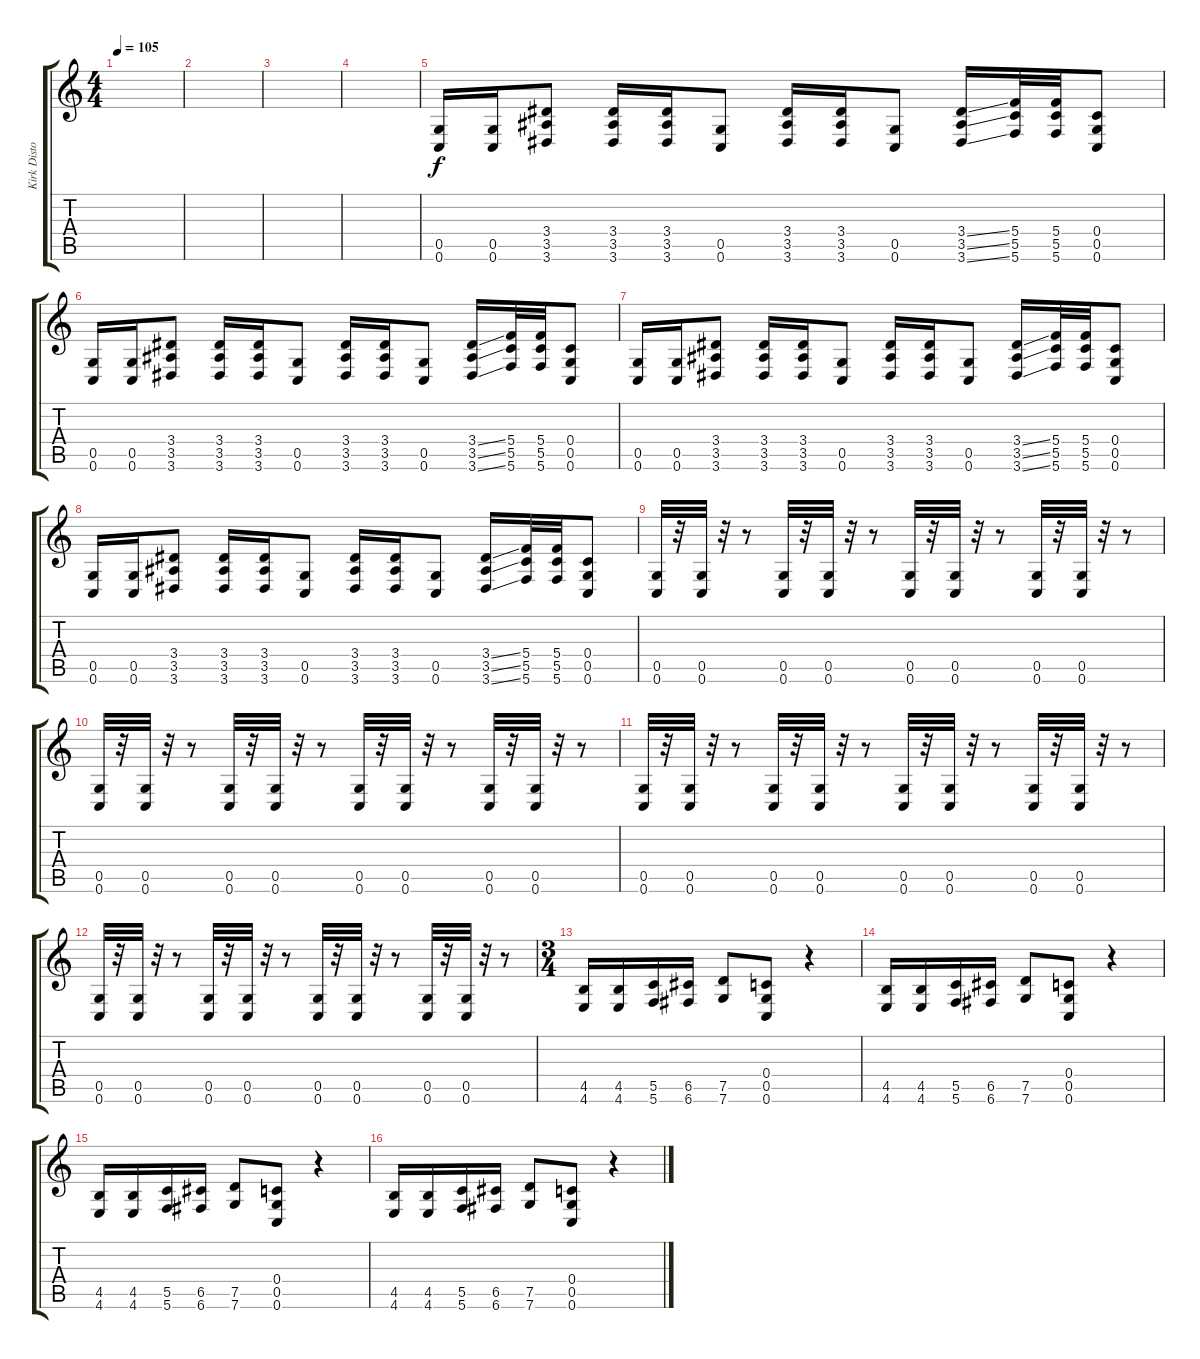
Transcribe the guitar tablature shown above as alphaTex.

\track ("Kirk Distortion" "Kirk Disto") {instrument distortionguitar}
\staff {score tabs}
\tuning (D4 A3 F3 C3 G2 C2) {hide}
\ts (4 4)
\tempo 105
\clef g2
\ks c
|
|
|
|
(0.5 0.6).16 (0.5 0.6).16 (3.4 3.5 3.6).8 (3.4 3.5 3.6).16 (3.4 3.5 3.6).16 (0.5 0.6).8 (3.4 3.5 3.6).16 (3.4 3.5 3.6).16 (0.5 0.6).8 (3.4{ss} 3.5{ss} 3.6{ss}).16 (5.4 5.5 5.6).32 (5.4 5.5 5.6).32 (0.4 0.5 0.6).8 |
(0.5 0.6).16 (0.5 0.6).16 (3.4 3.5 3.6).8 (3.4 3.5 3.6).16 (3.4 3.5 3.6).16 (0.5 0.6).8 (3.4 3.5 3.6).16 (3.4 3.5 3.6).16 (0.5 0.6).8 (3.4{ss} 3.5{ss} 3.6{ss}).16 (5.4 5.5 5.6).32 (5.4 5.5 5.6).32 (0.4 0.5 0.6).8 |
(0.5 0.6).16 (0.5 0.6).16 (3.4 3.5 3.6).8 (3.4 3.5 3.6).16 (3.4 3.5 3.6).16 (0.5 0.6).8 (3.4 3.5 3.6).16 (3.4 3.5 3.6).16 (0.5 0.6).8 (3.4{ss} 3.5{ss} 3.6{ss}).16 (5.4 5.5 5.6).32 (5.4 5.5 5.6).32 (0.4 0.5 0.6).8 |
(0.5 0.6).16 (0.5 0.6).16 (3.4 3.5 3.6).8 (3.4 3.5 3.6).16 (3.4 3.5 3.6).16 (0.5 0.6).8 (3.4 3.5 3.6).16 (3.4 3.5 3.6).16 (0.5 0.6).8 (3.4{ss} 3.5{ss} 3.6{ss}).16 (5.4 5.5 5.6).32 (5.4 5.5 5.6).32 (0.4 0.5 0.6).8 |
(0.5 0.6).32 r.32 (0.5 0.6).32 r.32 r.8 (0.5 0.6).32 r.32 (0.5 0.6).32 r.32 r.8 (0.5 0.6).32 r.32 (0.5 0.6).32 r.32 r.8 (0.5 0.6).32 r.32 (0.5 0.6).32 r.32 r.8 |
(0.5 0.6).32 r.32 (0.5 0.6).32 r.32 r.8 (0.5 0.6).32 r.32 (0.5 0.6).32 r.32 r.8 (0.5 0.6).32 r.32 (0.5 0.6).32 r.32 r.8 (0.5 0.6).32 r.32 (0.5 0.6).32 r.32 r.8 |
(0.5 0.6).32 r.32 (0.5 0.6).32 r.32 r.8 (0.5 0.6).32 r.32 (0.5 0.6).32 r.32 r.8 (0.5 0.6).32 r.32 (0.5 0.6).32 r.32 r.8 (0.5 0.6).32 r.32 (0.5 0.6).32 r.32 r.8 |
(0.5 0.6).32 r.32 (0.5 0.6).32 r.32 r.8 (0.5 0.6).32 r.32 (0.5 0.6).32 r.32 r.8 (0.5 0.6).32 r.32 (0.5 0.6).32 r.32 r.8 (0.5 0.6).32 r.32 (0.5 0.6).32 r.32 r.8 |
\ts (3 4)
(4.5 4.6).16 (4.5 4.6).16 (5.5 5.6).16 (6.5 6.6).16 (7.5 7.6).8 (0.4 0.5 0.6).8 r.4 |
(4.5 4.6).16 (4.5 4.6).16 (5.5 5.6).16 (6.5 6.6).16 (7.5 7.6).8 (0.4 0.5 0.6).8 r.4 |
(4.5 4.6).16 (4.5 4.6).16 (5.5 5.6).16 (6.5 6.6).16 (7.5 7.6).8 (0.4 0.5 0.6).8 r.4 |
(4.5 4.6).16 (4.5 4.6).16 (5.5 5.6).16 (6.5 6.6).16 (7.5 7.6).8 (0.4 0.5 0.6).8 r.4
